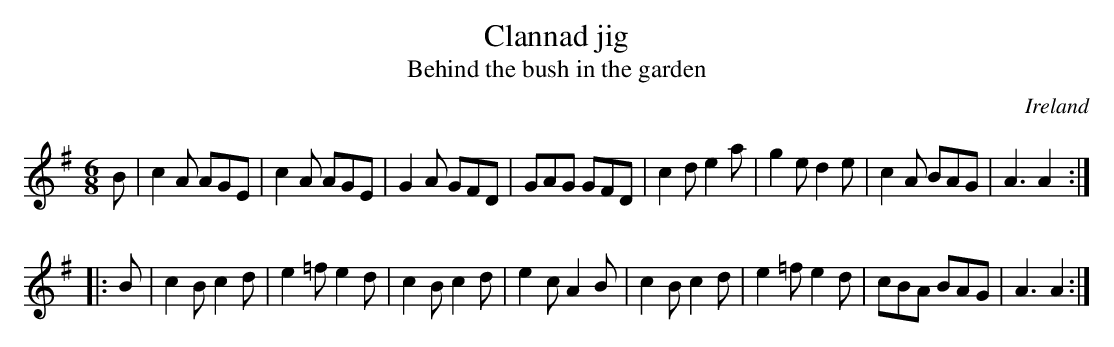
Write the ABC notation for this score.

X:1
T:Clannad jig
T:Behind the bush in the garden
M:6/8
O:Ireland
K:A dorian
B|\
c2A AGE|c2A AGE|G2A GFD|GAG GFD|\
c2d e2a|g2e d2e|c2A BAG|A3 A2::
B|\
c2B c2d|e2=f e2d|c2B c2d|e2c A2B|\
c2B c2d|e2=f e2d|cBA BAG|A3 A2:|
